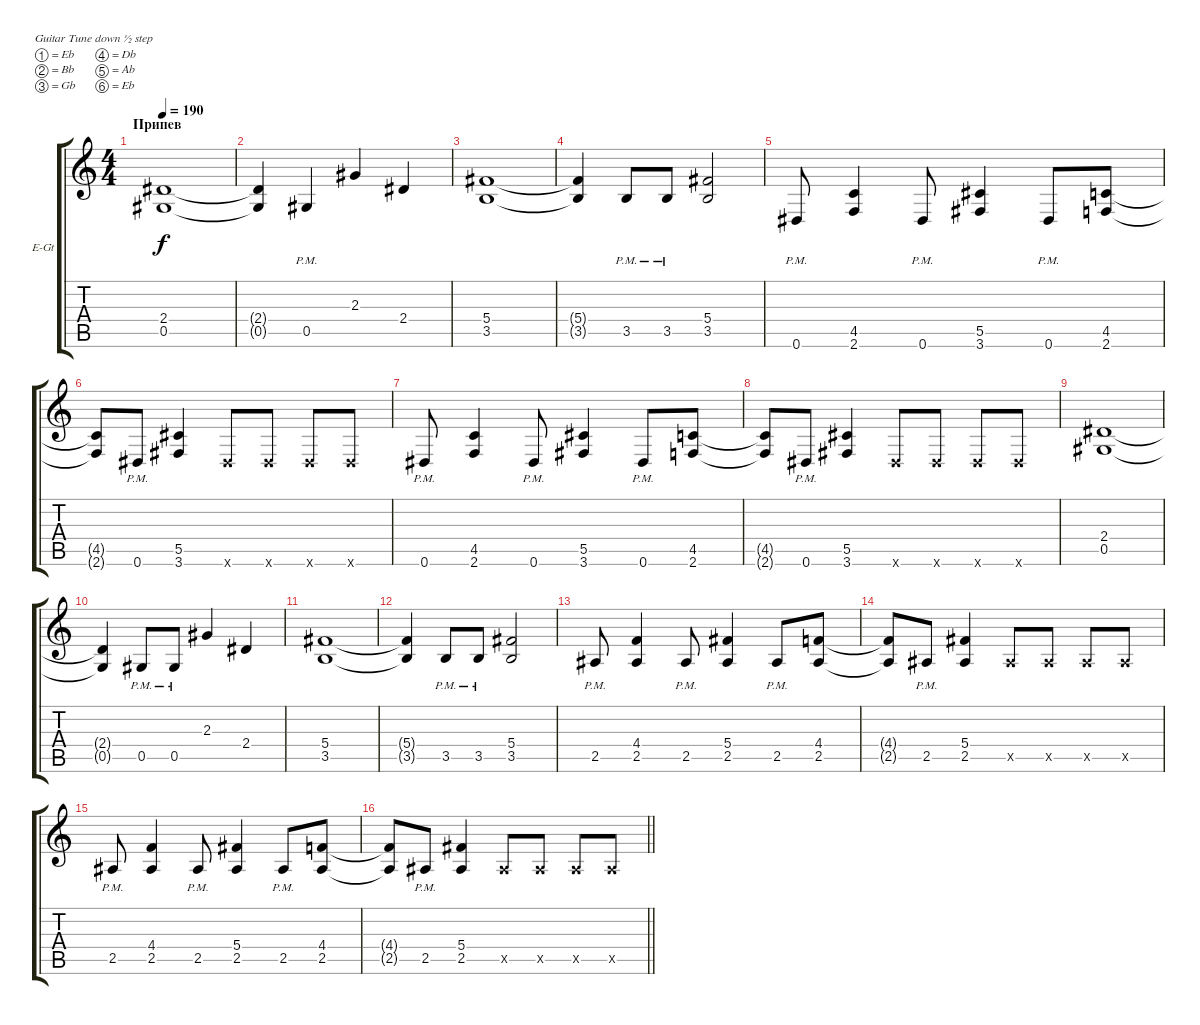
\bracketExtendMode groupsimilarinstruments
\firstSystemTrackNameOrientation horizontal
\otherSystemsTrackNameOrientation horizontal
\track ("Владимир Холстинин" "E-Gt") {instrument distortionguitar}
\staff {score tabs}
\tuning (Eb4 Bb3 Gb3 Db3 Ab2 Eb2)
\ts (4 4)
\section ("" "Припев")
\tempo 190
\clef g2
\ks c
(2.4 0.5).1{dy f} |
(2.4{t} 0.5{t}).4 0.5{pm}.4 2.3.4 2.4.4 |
(5.4 3.5).1 |
(5.4{t} 3.5{t}).4 3.5{pm}.8 3.5{pm}.8 (5.4 3.5).2 |
0.6{pm}.8 (4.5 2.6).4 0.6{pm}.8 (5.5 3.6).4 0.6{pm}.8 (4.5 2.6).8 |
(4.5{t} 2.6{t}).8 0.6{pm}.8 (5.5 3.6).4 0.6{x}.8 0.6{x}.8 0.6{x}.8 0.6{x}.8 |
0.6{pm}.8 (4.5 2.6).4 0.6{pm}.8 (5.5 3.6).4 0.6{pm}.8 (4.5 2.6).8 |
(4.5{t} 2.6{t}).8 0.6{pm}.8 (5.5 3.6).4 0.6{x}.8 0.6{x}.8 0.6{x}.8 0.6{x}.8 |
(2.4 0.5).1 |
(2.4{t} 0.5{t}).4 0.5{pm}.8 0.5{pm}.8 2.3.4 2.4.4 |
(5.4 3.5).1 |
(5.4{t} 3.5{t}).4 3.5{pm}.8 3.5{pm}.8 (5.4 3.5).2 |
2.5{pm}.8 (4.4 2.5).4 2.5{pm}.8 (5.4 2.5).4 2.5{pm}.8 (4.4 2.5).8 |
(4.4{t} 2.5{t}).8 2.5{pm}.8 (5.4 2.5).4 2.5{x}.8 2.5{x}.8 2.5{x}.8 2.5{x}.8 |
2.5{pm}.8 (4.4 2.5).4 2.5{pm}.8 (5.4 2.5).4 2.5{pm}.8 (4.4 2.5).8 |
\barLineRight lightlight
(4.4{t} 2.5{t}).8 2.5{pm}.8 (5.4 2.5).4 2.5{x}.8 2.5{x}.8 2.5{x}.8 2.5{x}.8
